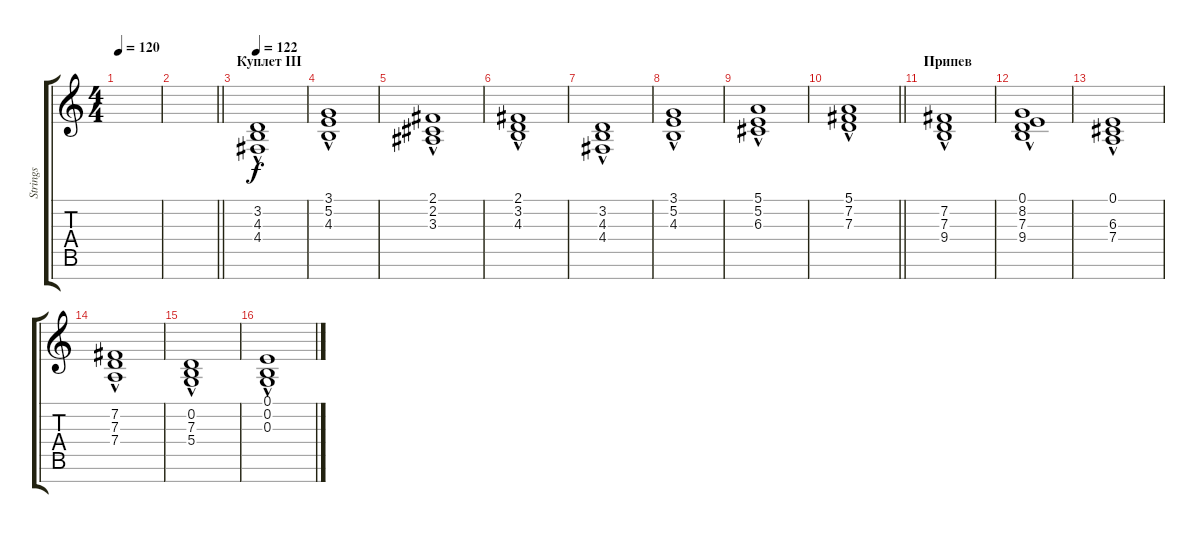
\track ("Strings" "Strings") {instrument stringensemble2}
\staff {score tabs}
\tuning (E4 B3 G3 D3 A2 E2 B1) {hide}
\ts (4 4)
\tempo 120
\clef g2
\ks c
|
\barLineRight lightlight
|
\section ("" "Куплет III")
\tempo 122
(3.2{hac} 4.3{hac} 4.4{hac}).1 |
(3.1{hac} 5.2{hac} 4.3{hac}).1 |
(2.1{hac} 2.2{hac} 3.3{hac}).1 |
(2.1{hac} 3.2{hac} 4.3{hac}).1 |
(3.2{hac} 4.3{hac} 4.4{hac}).1 |
(3.1{hac} 5.2{hac} 4.3{hac}).1 |
(5.1{hac} 5.2{hac} 6.3{hac}).1 |
\barLineRight lightlight
(5.1{hac} 7.2{hac} 7.3{hac}).1 |
\section ("" "Припев")
(7.2{hac} 7.3{hac} 9.4{hac}).1 |
(0.1{hac} 8.2{hac} 7.3{hac} 9.4{hac}).1 |
(0.1{hac} 6.3{hac} 7.4{hac}).1 |
(7.2{hac} 7.3{hac} 7.4{hac}).1 |
(0.2{hac} 7.3{hac} 5.4{hac}).1 |
(0.1{hac} 0.2{hac} 0.3{hac}).1
